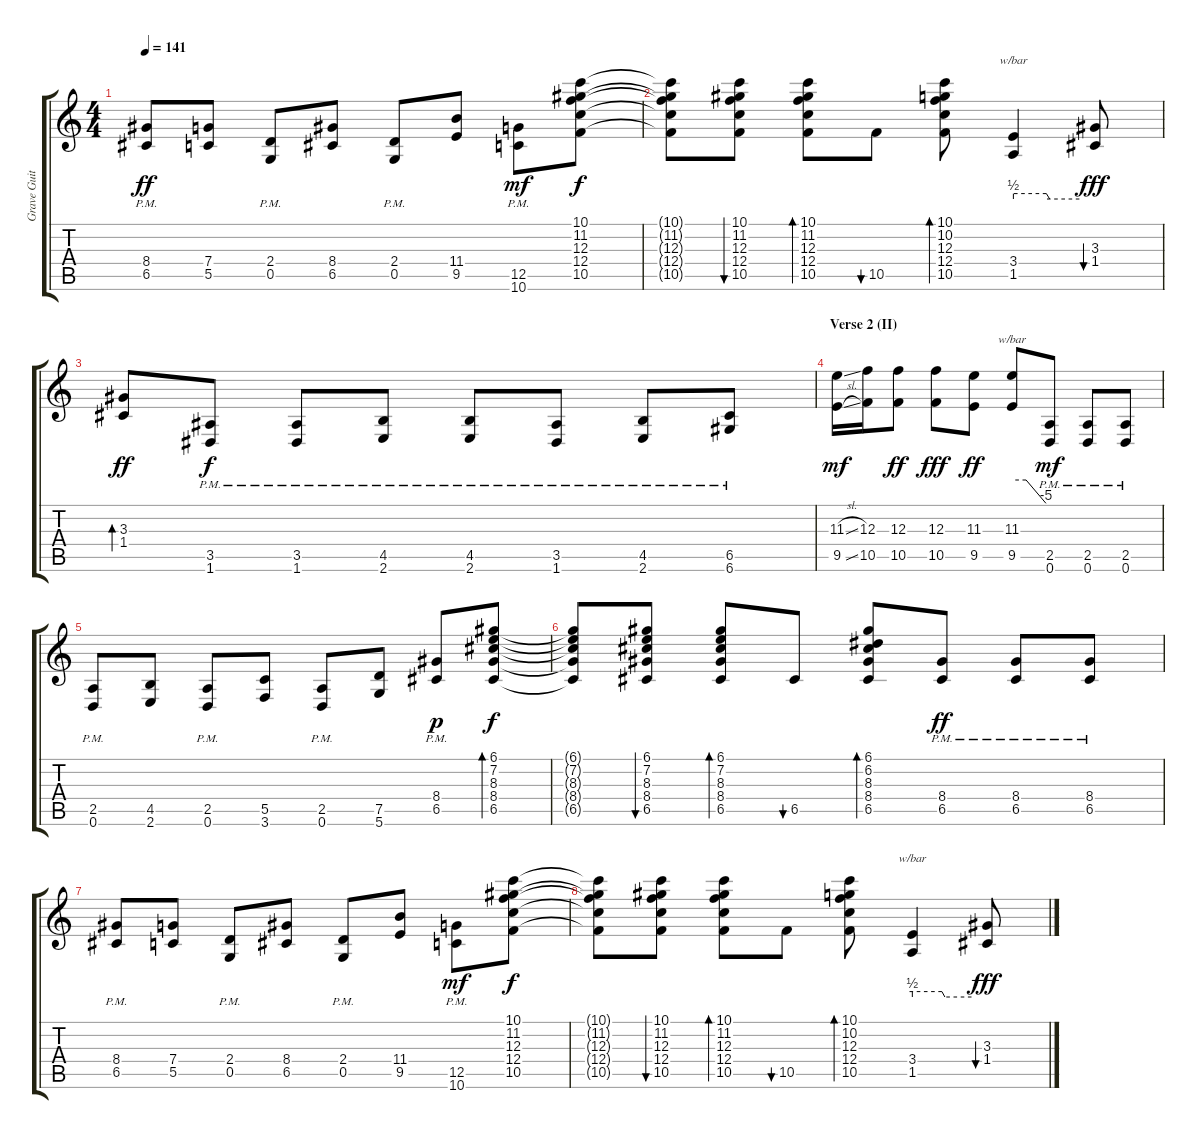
\track ("Grave Guitar (Pan Left)" "Grave Guit") {instrument distortionguitar}
\staff {score tabs}
\tuning (D4 A3 F3 C3 G2 D2) {hide}
\ts (4 4)
\tempo 141
\clef g2
\ks c
(8.4{pm} 6.5{pm}).8{dy ff} (7.4 5.5).8 (2.4{pm} 0.5{pm}).8 (8.4 6.5).8 (2.4{pm} 0.5{pm}).8 (11.4 9.5).8 (12.5{pm} 10.6{pm}).8{dy mf} (10.1 11.2 12.3 12.4 10.5).8{dy f} |
(10.1{t} 11.2{t} 12.3{t} 12.4{t} 10.5{t}).8 (10.1 11.2 12.3 12.4 10.5).8{bu 30} (10.1 11.2 12.3 12.4 10.5).8{bd 30} 10.5.8{bu 30} (10.1 10.2 12.3 12.4 10.5).8{bd 30} (3.4 1.5).4{tbe (custom default 0 2 30 2 33 0 60 0)} (3.3 1.4).8{bu 30 dy fff} |
(3.3 1.4).8{bd 30 dy ff} (3.5{pm} 1.6{pm}).8{dy f} (3.5{pm} 1.6{pm}).8 (4.5{pm} 2.6{pm}).8 (4.5{pm} 2.6{pm}).8 (3.5{pm} 1.6{pm}).8 (4.5{pm} 2.6{pm}).8 (6.5{pm} 6.6{pm}).8 |
\section ("" "Verse 2 (II)")
(11.3{sl} 9.5{sl}).16{dy mf} (12.3 10.5).16 (12.3 10.5).8{dy ff} (12.3 10.5).8{dy fff} (11.3 9.5).8{dy ff} (11.3 9.5).8{tbe (custom default 0 0 25 0 60 -20)} (2.5{pm} 0.6{pm}).8{dy mf} (2.5{pm} 0.6{pm}).8 (2.5{pm} 0.6{pm}).8 |
(2.5{pm} 0.6{pm}).8 (4.5 2.6).8 (2.5{pm} 0.6{pm}).8 (5.5 3.6).8 (2.5{pm} 0.6{pm}).8 (7.5 5.6).8 (8.4{pm} 6.5{pm}).8{dy p} (6.1 7.2 8.3 8.4 6.5).8{bd 30 dy f} |
(6.1{t} 7.2{t} 8.3{t} 8.4{t} 6.5{t}).8 (6.1 7.2 8.3 8.4 6.5).8{bu 30} (6.1 7.2 8.3 8.4 6.5).8{bd 30} 6.5.8{bu 30} (6.1 6.2 8.3 8.4 6.5).8{bd 30} (8.4{pm} 6.5{pm}).8{dy ff} (8.4{pm} 6.5{pm}).8 (8.4{pm} 6.5{pm}).8 |
(8.4{pm} 6.5{pm}).8 (7.4 5.5).8 (2.4{pm} 0.5{pm}).8 (8.4 6.5).8 (2.4{pm} 0.5{pm}).8 (11.4 9.5).8 (12.5{pm} 10.6{pm}).8{dy mf} (10.1 11.2 12.3 12.4 10.5).8{dy f} |
(10.1{t} 11.2{t} 12.3{t} 12.4{t} 10.5{t}).8 (10.1 11.2 12.3 12.4 10.5).8{bu 30} (10.1 11.2 12.3 12.4 10.5).8{bd 30} 10.5.8{bu 30} (10.1 10.2 12.3 12.4 10.5).8{bd 30} (3.4 1.5).4{tbe (custom default 0 2 30 2 33 0 60 0)} (3.3 1.4).8{bu 30 dy fff}
